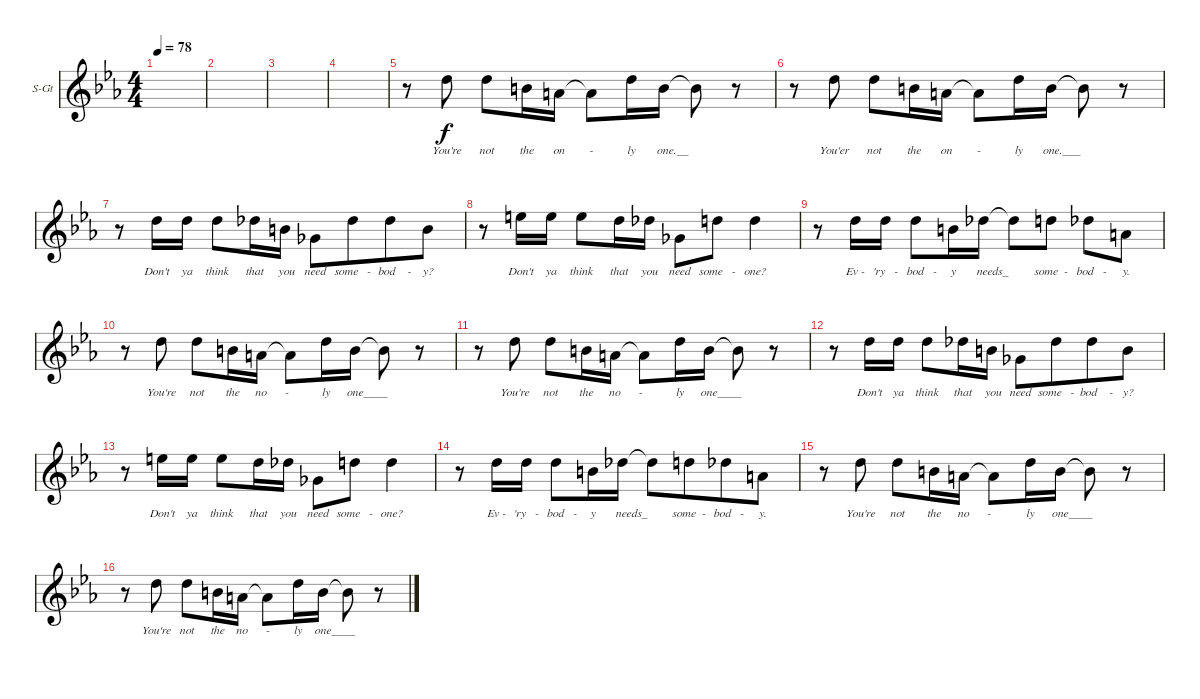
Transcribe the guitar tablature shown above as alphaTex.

\defaultSystemsLayout 4
\bracketExtendMode groupsimilarinstruments
\firstSystemTrackNameOrientation horizontal
\otherSystemsTrackNameOrientation horizontal
\track ("Guitar R" "S-Gt") {instrument acousticguitarsteel}
\staff {score}
\tuning (Eb4 Bb3 Gb3 Db3 Ab2 Eb2)
\ts (4 4)
\tempo 78
\clef g2
\ks eb
|
|
|
|
r.8 4.2.8{lyrics (0 "You're") lyrics (1 "") lyrics (2 "") lyrics (3 "") lyrics (4 "")} 4.2.8{lyrics (0 "not") lyrics (1 "") lyrics (2 "") lyrics (3 "") lyrics (4 "")} 5.3.16{lyrics (0 "the") lyrics (1 "") lyrics (2 "") lyrics (3 "") lyrics (4 "")} 3.3.16{lyrics (0 "on") lyrics (1 "") lyrics (2 "") lyrics (3 "") lyrics (4 "")} 3.3{t}.8{lyrics (0 "-") lyrics (1 "") lyrics (2 "") lyrics (3 "") lyrics (4 "")} 4.2.16{lyrics (0 "ly") lyrics (1 "") lyrics (2 "") lyrics (3 "") lyrics (4 "")} 5.3.16{lyrics (0 "      one.__") lyrics (1 "") lyrics (2 "") lyrics (3 "") lyrics (4 "")} 5.3{t}.8{lyrics (0 "") lyrics (1 "") lyrics (2 "") lyrics (3 "") lyrics (4 "")} r.8 |
r.8 4.2.8{lyrics (0 "You'er") lyrics (1 "") lyrics (2 "") lyrics (3 "") lyrics (4 "")} 4.2.8{lyrics (0 "not") lyrics (1 "") lyrics (2 "") lyrics (3 "") lyrics (4 "")} 5.3.16{lyrics (0 "the") lyrics (1 "") lyrics (2 "") lyrics (3 "") lyrics (4 "")} 3.3.16{lyrics (0 "on") lyrics (1 "") lyrics (2 "") lyrics (3 "") lyrics (4 "")} 3.3{t}.8{lyrics (0 "-") lyrics (1 "") lyrics (2 "") lyrics (3 "") lyrics (4 "")} 4.2.16{lyrics (0 "ly") lyrics (1 "") lyrics (2 "") lyrics (3 "") lyrics (4 "")} 5.3.16{lyrics (0 "       one.___") lyrics (1 "") lyrics (2 "") lyrics (3 "") lyrics (4 "")} 5.3{t}.8{lyrics (0 "") lyrics (1 "") lyrics (2 "") lyrics (3 "") lyrics (4 "")} r.8 |
r.8 4.2.16{lyrics (0 "Don't      ") lyrics (1 "") lyrics (2 "") lyrics (3 "") lyrics (4 "")} 4.2.16{lyrics (0 "ya") lyrics (1 "") lyrics (2 "") lyrics (3 "") lyrics (4 "")} 4.2.8{lyrics (0 "think") lyrics (1 "") lyrics (2 "") lyrics (3 "") lyrics (4 "")} 3.2.16{lyrics (0 "that") lyrics (1 "") lyrics (2 "") lyrics (3 "") lyrics (4 "")} 1.2.16{lyrics (0 " you") lyrics (1 "") lyrics (2 "") lyrics (3 "") lyrics (4 "")} 0.3.8{lyrics (0 "need") lyrics (1 "") lyrics (2 "") lyrics (3 "") lyrics (4 "") beam merge} 3.2.8{lyrics (0 "some   -") lyrics (1 "") lyrics (2 "") lyrics (3 "") lyrics (4 "") beam merge} 3.2.8{lyrics (0 "   bod    -") lyrics (1 "") lyrics (2 "") lyrics (3 "") lyrics (4 "") beam merge} 1.2.8{lyrics (0 "y?") lyrics (1 "") lyrics (2 "") lyrics (3 "") lyrics (4 "")} |
r.8 1.1.16{lyrics (0 "Don't") lyrics (1 "") lyrics (2 "") lyrics (3 "") lyrics (4 "")} 1.1.16{lyrics (0 "ya") lyrics (1 "") lyrics (2 "") lyrics (3 "") lyrics (4 "")} 1.1.8{lyrics (0 "think") lyrics (1 "") lyrics (2 "") lyrics (3 "") lyrics (4 "")} 4.2.16{lyrics (0 "that") lyrics (1 "") lyrics (2 "") lyrics (3 "") lyrics (4 "")} 3.2.16{lyrics (0 "you") lyrics (1 "") lyrics (2 "") lyrics (3 "") lyrics (4 "")} 0.3.8{lyrics (0 "need") lyrics (1 "") lyrics (2 "") lyrics (3 "") lyrics (4 "")} 4.2.8{lyrics (0 "some   -") lyrics (1 "") lyrics (2 "") lyrics (3 "") lyrics (4 "")} 4.2.4{lyrics (0 "one?") lyrics (1 "") lyrics (2 "") lyrics (3 "") lyrics (4 "")} |
r.8 4.2.16{lyrics (0 "Ev -") lyrics (1 "") lyrics (2 "") lyrics (3 "") lyrics (4 "")} 4.2.16{lyrics (0 "'ry   -") lyrics (1 "") lyrics (2 "") lyrics (3 "") lyrics (4 "") beam split} 4.2.8{lyrics (0 "    bod   -") lyrics (1 "") lyrics (2 "") lyrics (3 "") lyrics (4 "") beam merge} 5.3.16{lyrics (0 "y") lyrics (1 "") lyrics (2 "") lyrics (3 "") lyrics (4 "")} 3.2.16{lyrics (0 "      needs_") lyrics (1 "") lyrics (2 "") lyrics (3 "") lyrics (4 "") beam split} 3.2{t}.8{lyrics (0 "") lyrics (1 "") lyrics (2 "") lyrics (3 "") lyrics (4 "") beam merge} 4.2.8{lyrics (0 "some  -") lyrics (1 "") lyrics (2 "") lyrics (3 "") lyrics (4 "")} 3.2.8{lyrics (0 "  bod   -") lyrics (1 "") lyrics (2 "") lyrics (3 "") lyrics (4 "") beam merge} 3.3.8{lyrics (0 "y.") lyrics (1 "") lyrics (2 "") lyrics (3 "") lyrics (4 "")} |
r.8 4.2.8{lyrics (0 "You're") lyrics (1 "") lyrics (2 "") lyrics (3 "") lyrics (4 "")} 4.2.8{lyrics (0 "not") lyrics (1 "") lyrics (2 "") lyrics (3 "") lyrics (4 "")} 5.3.16{lyrics (0 "the") lyrics (1 "") lyrics (2 "") lyrics (3 "") lyrics (4 "")} 3.3.16{lyrics (0 "       no      -") lyrics (1 "") lyrics (2 "") lyrics (3 "") lyrics (4 "")} 3.3{t}.8{lyrics (0 "") lyrics (1 "") lyrics (2 "") lyrics (3 "") lyrics (4 "")} 4.2.16{lyrics (0 "ly") lyrics (1 "") lyrics (2 "") lyrics (3 "") lyrics (4 "")} 5.3.16{lyrics (0 "        one____") lyrics (1 "") lyrics (2 "") lyrics (3 "") lyrics (4 "")} 5.3{t}.8{lyrics (0 "") lyrics (1 "") lyrics (2 "") lyrics (3 "") lyrics (4 "")} r.8 |
r.8 4.2.8{lyrics (0 "You're") lyrics (1 "") lyrics (2 "") lyrics (3 "") lyrics (4 "")} 4.2.8{lyrics (0 "not") lyrics (1 "") lyrics (2 "") lyrics (3 "") lyrics (4 "")} 5.3.16{lyrics (0 "the") lyrics (1 "") lyrics (2 "") lyrics (3 "") lyrics (4 "")} 3.3.16{lyrics (0 "       no      -") lyrics (1 "") lyrics (2 "") lyrics (3 "") lyrics (4 "")} 3.3{t}.8{lyrics (0 "") lyrics (1 "") lyrics (2 "") lyrics (3 "") lyrics (4 "")} 4.2.16{lyrics (0 "ly") lyrics (1 "") lyrics (2 "") lyrics (3 "") lyrics (4 "")} 5.3.16{lyrics (0 "        one____") lyrics (1 "") lyrics (2 "") lyrics (3 "") lyrics (4 "")} 5.3{t}.8{lyrics (0 "") lyrics (1 "") lyrics (2 "") lyrics (3 "") lyrics (4 "")} r.8 |
r.8 4.2.16{lyrics (0 "Don't      ") lyrics (1 "") lyrics (2 "") lyrics (3 "") lyrics (4 "")} 4.2.16{lyrics (0 "ya") lyrics (1 "") lyrics (2 "") lyrics (3 "") lyrics (4 "")} 4.2.8{lyrics (0 "think") lyrics (1 "") lyrics (2 "") lyrics (3 "") lyrics (4 "")} 3.2.16{lyrics (0 "that") lyrics (1 "") lyrics (2 "") lyrics (3 "") lyrics (4 "")} 1.2.16{lyrics (0 " you") lyrics (1 "") lyrics (2 "") lyrics (3 "") lyrics (4 "")} 0.3.8{lyrics (0 "need") lyrics (1 "") lyrics (2 "") lyrics (3 "") lyrics (4 "") beam merge} 3.2.8{lyrics (0 "some   -") lyrics (1 "") lyrics (2 "") lyrics (3 "") lyrics (4 "") beam merge} 3.2.8{lyrics (0 "   bod    -") lyrics (1 "") lyrics (2 "") lyrics (3 "") lyrics (4 "") beam merge} 1.2.8{lyrics (0 "y?") lyrics (1 "") lyrics (2 "") lyrics (3 "") lyrics (4 "")} |
r.8 1.1.16{lyrics (0 "Don't") lyrics (1 "") lyrics (2 "") lyrics (3 "") lyrics (4 "")} 1.1.16{lyrics (0 "ya") lyrics (1 "") lyrics (2 "") lyrics (3 "") lyrics (4 "")} 1.1.8{lyrics (0 "think") lyrics (1 "") lyrics (2 "") lyrics (3 "") lyrics (4 "")} 4.2.16{lyrics (0 "that") lyrics (1 "") lyrics (2 "") lyrics (3 "") lyrics (4 "")} 3.2.16{lyrics (0 "you") lyrics (1 "") lyrics (2 "") lyrics (3 "") lyrics (4 "")} 0.3.8{lyrics (0 "need") lyrics (1 "") lyrics (2 "") lyrics (3 "") lyrics (4 "")} 4.2.8{lyrics (0 "some   -") lyrics (1 "") lyrics (2 "") lyrics (3 "") lyrics (4 "")} 4.2.4{lyrics (0 "one?") lyrics (1 "") lyrics (2 "") lyrics (3 "") lyrics (4 "")} |
r.8 4.2.16{lyrics (0 "Ev -") lyrics (1 "") lyrics (2 "") lyrics (3 "") lyrics (4 "")} 4.2.16{lyrics (0 "'ry   -") lyrics (1 "") lyrics (2 "") lyrics (3 "") lyrics (4 "")} 4.2.8{lyrics (0 "    bod   -") lyrics (1 "") lyrics (2 "") lyrics (3 "") lyrics (4 "")} 5.3.16{lyrics (0 "y") lyrics (1 "") lyrics (2 "") lyrics (3 "") lyrics (4 "")} 3.2.16{lyrics (0 "      needs_") lyrics (1 "") lyrics (2 "") lyrics (3 "") lyrics (4 "")} 3.2{t}.8{lyrics (0 "") lyrics (1 "") lyrics (2 "") lyrics (3 "") lyrics (4 "") beam merge} 4.2.8{lyrics (0 "some  -") lyrics (1 "") lyrics (2 "") lyrics (3 "") lyrics (4 "") beam merge} 3.2.8{lyrics (0 "  bod   -") lyrics (1 "") lyrics (2 "") lyrics (3 "") lyrics (4 "") beam merge} 3.3.8{lyrics (0 "y.") lyrics (1 "") lyrics (2 "") lyrics (3 "") lyrics (4 "")} |
r.8 4.2.8{lyrics (0 "You're") lyrics (1 "") lyrics (2 "") lyrics (3 "") lyrics (4 "")} 4.2.8{lyrics (0 "not") lyrics (1 "") lyrics (2 "") lyrics (3 "") lyrics (4 "")} 5.3.16{lyrics (0 "the") lyrics (1 "") lyrics (2 "") lyrics (3 "") lyrics (4 "")} 3.3.16{lyrics (0 "       no      -") lyrics (1 "") lyrics (2 "") lyrics (3 "") lyrics (4 "")} 3.3{t}.8{lyrics (0 "") lyrics (1 "") lyrics (2 "") lyrics (3 "") lyrics (4 "")} 4.2.16{lyrics (0 "ly") lyrics (1 "") lyrics (2 "") lyrics (3 "") lyrics (4 "")} 5.3.16{lyrics (0 "        one____") lyrics (1 "") lyrics (2 "") lyrics (3 "") lyrics (4 "")} 5.3{t}.8{lyrics (0 "") lyrics (1 "") lyrics (2 "") lyrics (3 "") lyrics (4 "")} r.8 |
r.8 4.2.8{lyrics (0 "You're") lyrics (1 "") lyrics (2 "") lyrics (3 "") lyrics (4 "")} 4.2.8{lyrics (0 "not") lyrics (1 "") lyrics (2 "") lyrics (3 "") lyrics (4 "")} 5.3.16{lyrics (0 "the") lyrics (1 "") lyrics (2 "") lyrics (3 "") lyrics (4 "")} 3.3.16{lyrics (0 "       no      -") lyrics (1 "") lyrics (2 "") lyrics (3 "") lyrics (4 "")} 3.3{t}.8{lyrics (0 "") lyrics (1 "") lyrics (2 "") lyrics (3 "") lyrics (4 "")} 4.2.16{lyrics (0 "ly") lyrics (1 "") lyrics (2 "") lyrics (3 "") lyrics (4 "")} 5.3.16{lyrics (0 "        one____") lyrics (1 "") lyrics (2 "") lyrics (3 "") lyrics (4 "")} 5.3{t}.8{lyrics (0 "") lyrics (1 "") lyrics (2 "") lyrics (3 "") lyrics (4 "")} r.8
